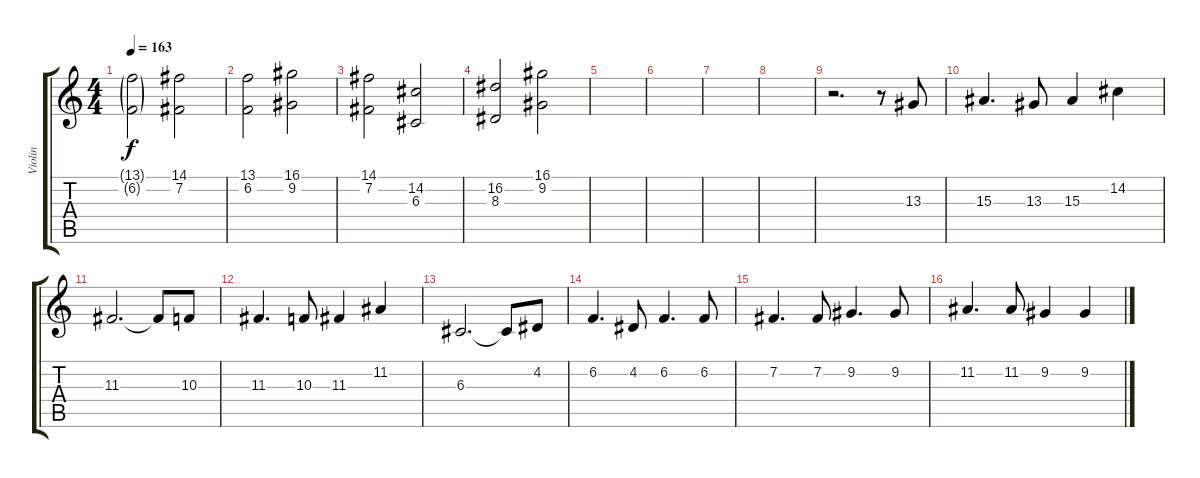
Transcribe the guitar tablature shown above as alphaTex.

\track ("Violin" "Violin") {instrument violin}
\staff {score tabs}
\tuning (E4 B3 G3 D3 A2 E2) {hide}
\ts (4 4)
\tempo 163
\clef g2
\ks c
(13.1{g} 6.2{g}).2{dy f} (14.1 7.2).2 |
(13.1 6.2).2 (16.1 9.2).2 |
(14.1 7.2).2 (14.2 6.3).2 |
(16.2 8.3).2 (16.1 9.2).2 |
|
|
|
|
r.2{d} r.8 13.3.8 |
15.3.4{d} 13.3.8 15.3.4 14.2.4 |
11.3.2{d} 11.3{t}.8 10.3.8 |
11.3.4{d} 10.3.8 11.3.4 11.2.4 |
6.3.2{d} 6.3{t}.8 4.2.8 |
6.2.4{d} 4.2.8 6.2.4{d} 6.2.8 |
7.2.4{d} 7.2.8 9.2.4{d} 9.2.8 |
11.2.4{d} 11.2.8 9.2.4 9.2.4
